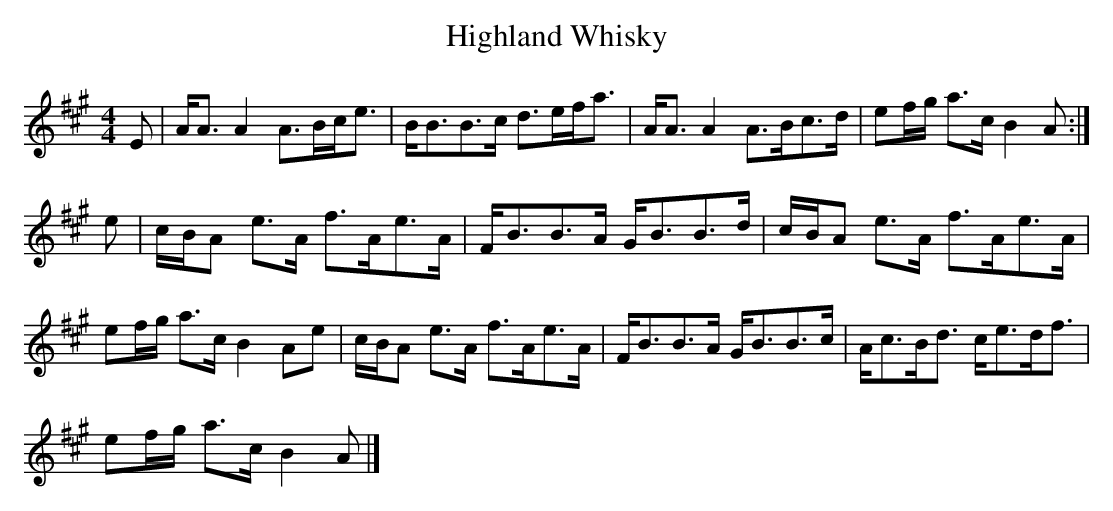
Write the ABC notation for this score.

X:1
T:Highland Whisky
L:1/8
M:4/4
K:A
E | A<A A2 A>Bc<e | B<BB>c d>ef<a | A<A A2 A>Bc>d | ef/g/ a>c B2 A :|
e | c/B/A e>A f>Ae>A | F<BB>A G<BB>d | c/B/A e>A f>Ae>A |
ef/g/ a>c B2 Ae | c/B/A e>A f>Ae>A | F<BB>A G<BB>c | A<cB<d c<ed<f |
ef/g/ a>c B2 A |]
